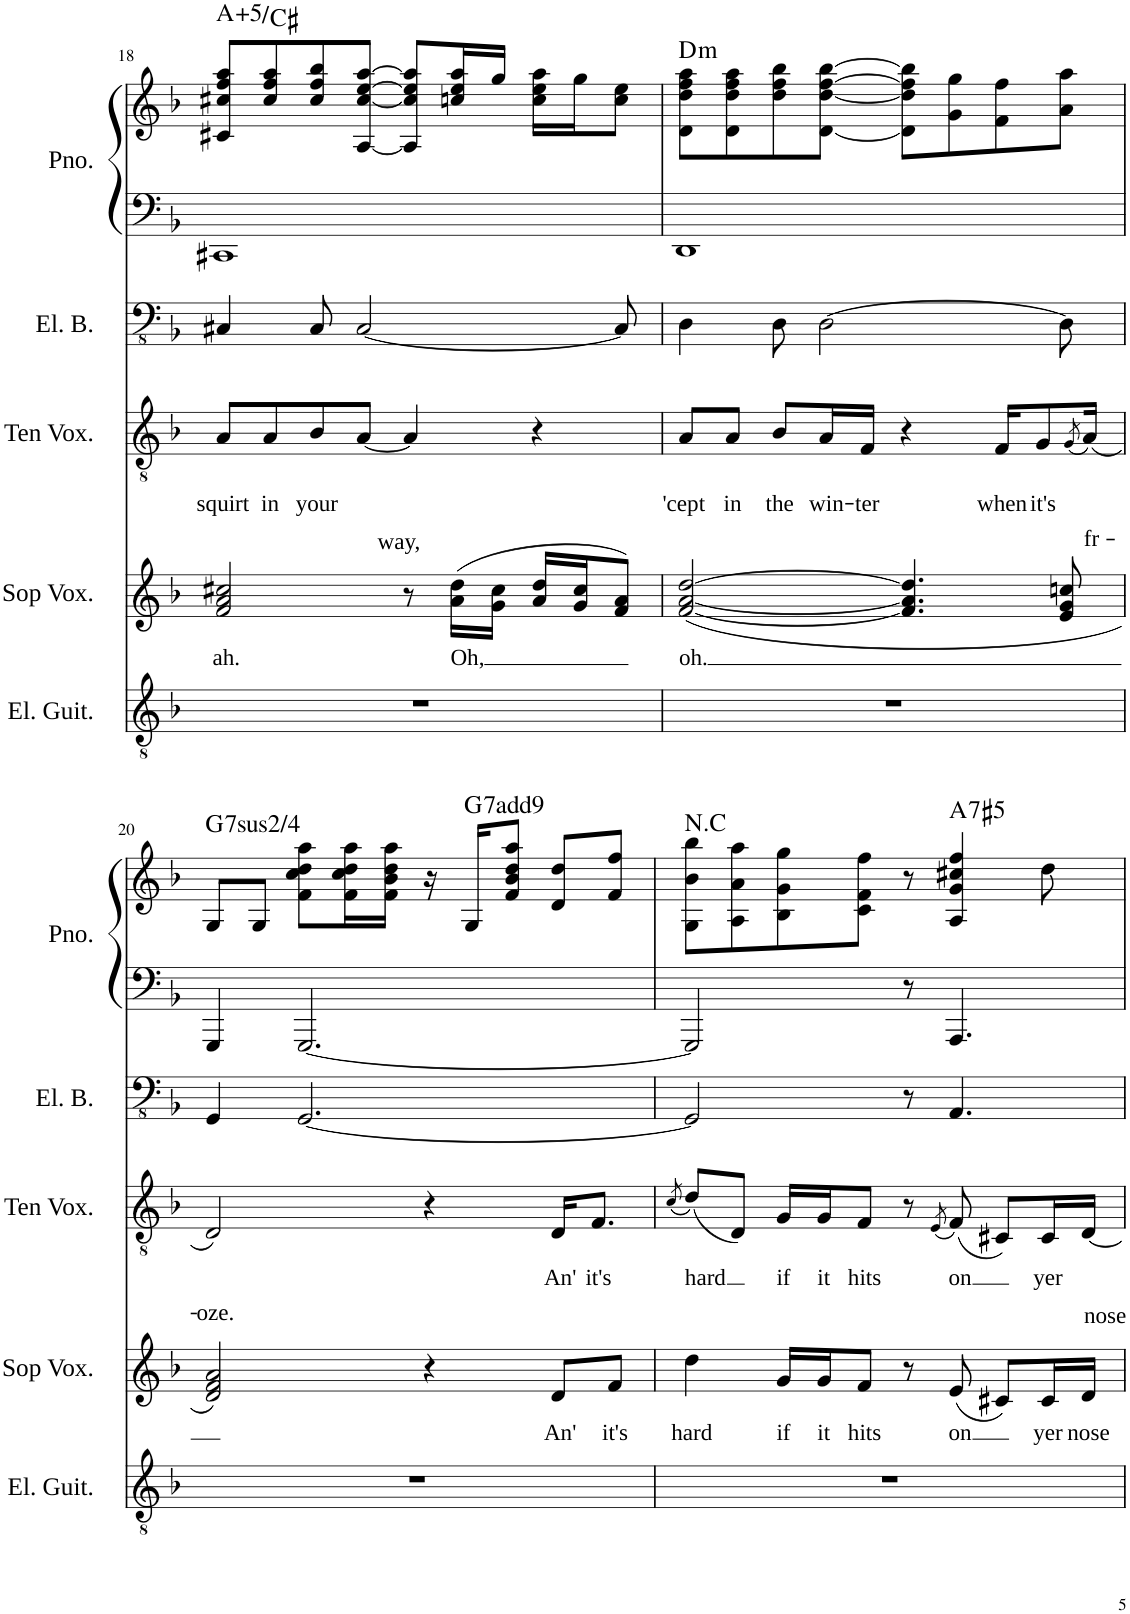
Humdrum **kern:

**kern	**kern	**text	**kern	**text	**text	**kern	**kern	**kern	**harte
*part5	*part4	*part4	*part3	*part3	*part3	*part2	*part1	*part1	*part1
*staff6	*staff5	*staff5	*staff4	*staff4	*staff4	*staff3	*staff2	*staff1	*
*I"Electric Guitar	*I"Soprano	*	*I"Tenor	*	*	*I"Electric Bass	*I"Piano	*	*
*I'El. Guit.	*	*	*	*	*	*I'El. B.	*I'Pno.	*	*
!!LO:PB:g=z
*clefGv2	*clefG2	*	*clefGv2	*	*	*clefFv4	*clefF4	*clefG2	*
*k[b-]	*k[b-]	*	*k[b-]	*	*	*k[b-]	*k[b-]	*k[b-]	*
*M4/4	*M4/4	*	*M4/4	*	*	*M4/4	*M4/4	*M4/4	*
=18	=18	=18	=18	=18	=18	=18	=18	=18	=18
!	!	!LO:LY:b	!	!	!LO:LY:b	!	!	!	!LO:H:kt=5
1r	2f/ 2a/ 2cc#X/	ah.	8A/L	.	squirt	4CC#X/	1CC#X	8c#X/ 8cc#X/ 8ff/ 8aa/L	A:(1,5)/3
!	!	!	!	!	!LO:LY:b	!	!	!	!
.	.	.	8A/	.	in	.	.	8cc#/ 8ff/ 8aa/	.
!	!	!	!	!	!LO:LY:b	!	!	!	!
.	.	.	8B-/	.	your	8CC#/	.	8cc#/ 8ff/ 8bb-/	.
!	!	!	!	!	!LO:LY:b	!	!	!	!
.	.	.	[8A/J	.	way,	[2CC#/	.	[8A/ [8cc#/ [8ee/ [8aa/J	.
.	8r	.	4A/]	.	.	.	.	8A/] 8cc#/] 8ee/] 8aa/]L	.
!	!	!LO:LY:b	!	!	!	!	!	!	!
.	(16a\ 16dd\LL	Oh,	.	.	.	.	.	16ccn/ 16ee/ 16aa/L	.
.	16g\ 16cc#\JJ	.	.	.	.	.	.	16gg/JJ	.
.	16a/ 16dd/LL	.	4r	.	.	.	.	16cc\ 16ee\ 16aa\LL	.
.	16g/ 16cc#/J	.	.	.	.	.	.	16gg\J	.
.	8f/ 8a/J)	.	.	.	.	8CC#/]	.	8cc\ 8ee\J	.
=19	=19	=19	=19	=19	=19	=19	=19	=19	=19
!	!	!LO:LY:b	!	!	!LO:LY:b	!	!	!	!LO:H:kt=m
1r	([2f/ [2a/ [2dd/	oh.	8A/L	.	'cept	4DD\	1DD	8d\ 8dd\ 8ff\ 8aa\L	D:min
!	!	!	!	!	!LO:LY:b	!	!	!	!
.	.	.	8A/J	.	in	.	.	8d\ 8dd\ 8ff\ 8aa\	.
!	!	!	!	!	!LO:LY:b	!	!	!	!
.	.	.	8B-/L	.	the	8DD\	.	8dd\ 8ff\ 8bb-\	.
!	!	!	!	!	!LO:LY:b	!	!	!	!
.	.	.	16A/L	.	win-	[2DD\	.	[8d\ [8dd\ [8ff\ [8bb-\J	.
!	!	!	!	!	!LO:LY:b	!	!	!	!
.	.	.	16F/JJ	.	-ter	.	.	.	.
.	4.f/] 4.a/] 4.dd/]	.	4r	.	.	.	.	8d\] 8dd\] 8ff\] 8bb-\]L	.
.	.	.	.	.	.	.	.	8g\ 8gg\	.
!	!	!	!	!	!LO:LY:b	!	!	!	!
.	.	.	16F/KL	.	when	.	.	8f\ 8ff\	.
!	!	!	!	!	!LO:LY:b	!	!	!	!
.	.	.	8G/	.	it's	.	.	.	.
.	8e/ 8g/ 8ccn/	.	.	.	.	8DD\]	.	8a\ 8aa\J	.
.	.	.	(8qG/	.	.	.	.	.	.
!	!	!	!	!	!LO:LY:b	!	!	!	!
.	.	.	(16A/Jk)	.	fr-	.	.	.	.
!!LO:LB:g=z
=20	=20	=20	=20	=20	=20	=20	=20	=20	=20
!	!	!	!	!	!LO:LY:b	!	!	!	!LO:H:kt=72
1r	2d/ 2f/ 2a/)	.	2D/)	.	-oze.	4GGG/	4GGG/	8G/L	G:(1,2,4,5,7)
.	.	.	.	.	.	.	.	8G/J	.
.	.	.	.	.	.	[2.GGG/	[2.GGG/	8f\ 8cc\ 8dd\ 8aa\L	.
.	.	.	.	.	.	.	.	16f\ 16cc\ 16dd\ 16aa\L	.
.	.	.	.	.	.	.	.	16f\ 16b-\ 16dd\ 16aa\JJ	.
.	4r	.	4r	.	.	.	.	16r	.
!	!	!	!	!	!	!	!	!	!LO:H:kt=7
.	.	.	.	.	.	.	.	16G/KL	G:7(9)
.	.	.	.	.	.	.	.	8f/ 8b-/ 8dd/ 8aa/J	.
!	!	!LO:LY:b	!	!	!LO:LY:b	!	!	!	!
.	8d/L	An'	16D/KL	.	An'	.	.	8d/ 8dd/L	.
!	!	!	!	!	!LO:LY:b	!	!	!	!
.	.	.	8.F/J	.	it's	.	.	.	.
!	!	!LO:LY:b	!	!	!	!	!	!	!
.	8f/J	it's	.	.	.	.	.	8f/ 8ff/J	.
=21	=21	=21	=21	=21	=21	=21	=21	=21	=21
.	.	.	(8qc/	.	.	.	.	.	.
!	!	!LO:LY:b	!	!	!LO:LY:b	!	!	!	!LO:H:kt=N.C
1r	4dd\	hard	(8d/L)	.	hard	2GGG/]	2GGG/]	8G\ 8b-\ 8bb-\L	N
.	.	.	8D/J)	.	.	.	.	8A\ 8a\ 8aa\	.
!	!	!LO:LY:b	!	!	!LO:LY:b	!	!	!	!
.	16g/LL	if	16G/LL	.	if	.	.	8B-\ 8g\ 8gg\	.
!	!	!LO:LY:b	!	!	!LO:LY:b	!	!	!	!
.	16g/J	it	16G/J	.	it	.	.	.	.
!	!	!LO:LY:b	!	!	!LO:LY:b	!	!	!	!
.	8f/J	hits	8F/J	.	hits	.	.	8c\ 8f\ 8ff\J	.
.	8r	.	8r	.	.	8r	8r	8r	.
.	.	.	(8qE/	.	.	.	.	.	.
!	!	!LO:LY:b	!	!	!LO:LY:b	!	!	!	!LO:H:kt=7
.	(8e/	on	(8F/)	.	on	4.AAA/	4.AAA/	4A/ 4g/ 4cc#X/ 4ff/	A:aug(b7)
.	8c#X/L)	.	8C#X/L)	.	.	.	.	.	.
!	!	!LO:LY:b	!	!	!LO:LY:b	!	!	!	!
.	16c#/L	yer	16C#/L	.	yer	.	.	8dd\	.
!	!	!LO:LY:b	!	!	!LO:LY:b	!	!	!	!
.	16d/JJ	nose	[16D/JJ	.	nose	.	.	.	.
=	=	=	=	=	=	=	=	=	=
*-	*-	*-	*-	*-	*-	*-	*-	*-	*-
